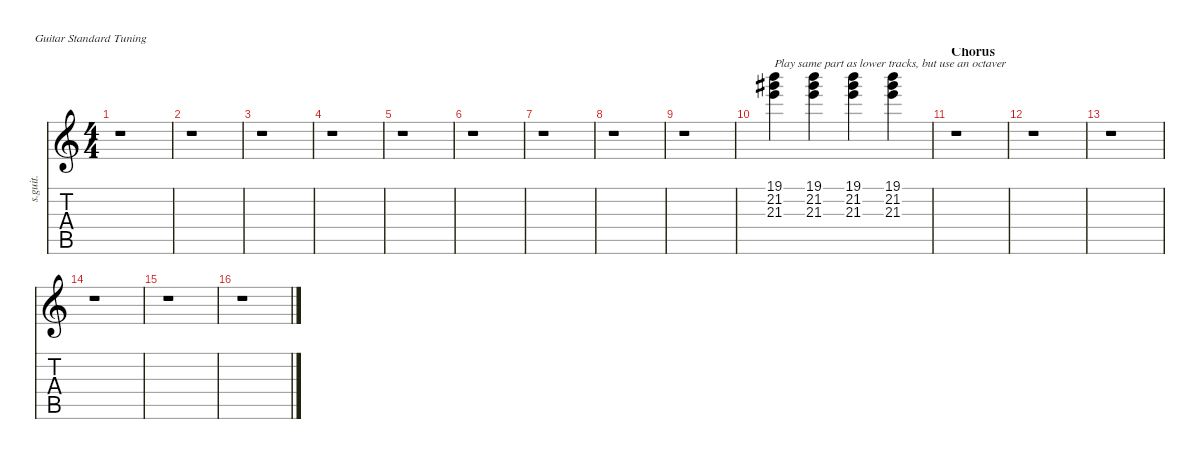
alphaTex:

\defaultSystemsLayout 4
\hideDynamics
\bracketExtendMode nobrackets
\track ("Harmony II" "s.guit.") {instrument distortionguitar}
\staff {score tabs}
\tuning (E4 B3 G3 D3 A2 E2)
\ts (4 4)
\tempo (96 hide)
\clef g2
\ks c
r.1{dy ppp} |
r.1 |
r.1 |
r.1 |
r.1 |
r.1 |
r.1 |
r.1 |
r.1 |
(19.1 21.2{acc #} 21.3).4{txt "Play same part as lower tracks, but use an octaver"} (19.1 21.2{acc #} 21.3).4 (19.1 21.2{acc #} 21.3).4 (19.1 21.2{acc #} 21.3).4{dy f} |
\section ("" "Chorus")
r.1 |
r.1 |
r.1 |
r.1 |
r.1 |
r.1
